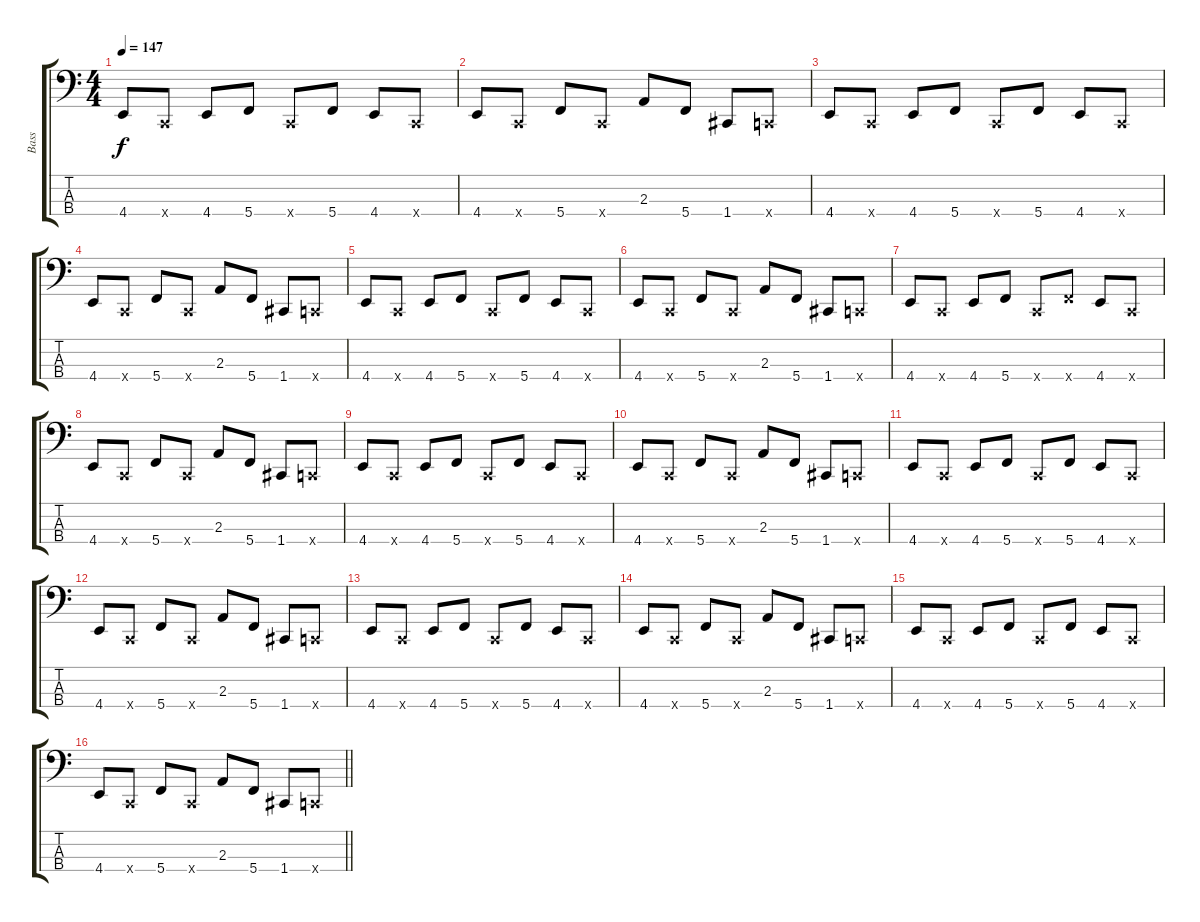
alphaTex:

\track ("Bass" "Bass") {instrument slapbass2}
\staff {score tabs}
\tuning (F2 C2 G1 C1) {hide}
\ts (4 4)
\tempo 147
\clef f4
\ks c
4.4.8{dy f} 0.4{x}.8 4.4.8 5.4.8 0.4{x}.8 5.4.8 4.4.8 0.4{x}.8 |
4.4.8 0.4{x}.8 5.4.8 0.4{x}.8 2.3.8 5.4.8 1.4.8 0.4{x}.8 |
4.4.8 0.4{x}.8 4.4.8 5.4.8 0.4{x}.8 5.4.8 4.4.8 0.4{x}.8 |
4.4.8 0.4{x}.8 5.4.8 0.4{x}.8 2.3.8 5.4.8 1.4.8 0.4{x}.8 |
4.4.8 0.4{x}.8 4.4.8 5.4.8 0.4{x}.8 5.4.8 4.4.8 0.4{x}.8 |
4.4.8 0.4{x}.8 5.4.8 0.4{x}.8 2.3.8 5.4.8 1.4.8 0.4{x}.8 |
4.4.8 0.4{x}.8 4.4.8 5.4.8 0.4{x}.8 5.4{x}.8 4.4.8 0.4{x}.8 |
4.4.8 0.4{x}.8 5.4.8 0.4{x}.8 2.3.8 5.4.8 1.4.8 0.4{x}.8 |
4.4.8 0.4{x}.8 4.4.8 5.4.8 0.4{x}.8 5.4.8 4.4.8 0.4{x}.8 |
4.4.8 0.4{x}.8 5.4.8 0.4{x}.8 2.3.8 5.4.8 1.4.8 0.4{x}.8 |
4.4.8 0.4{x}.8 4.4.8 5.4.8 0.4{x}.8 5.4.8 4.4.8 0.4{x}.8 |
4.4.8 0.4{x}.8 5.4.8 0.4{x}.8 2.3.8 5.4.8 1.4.8 0.4{x}.8 |
4.4.8 0.4{x}.8 4.4.8 5.4.8 0.4{x}.8 5.4.8 4.4.8 0.4{x}.8 |
4.4.8 0.4{x}.8 5.4.8 0.4{x}.8 2.3.8 5.4.8 1.4.8 0.4{x}.8 |
4.4.8 0.4{x}.8 4.4.8 5.4.8 0.4{x}.8 5.4.8 4.4.8 0.4{x}.8 |
\barLineRight lightlight
4.4.8 0.4{x}.8 5.4.8 0.4{x}.8 2.3.8 5.4.8 1.4.8 0.4{x}.8
